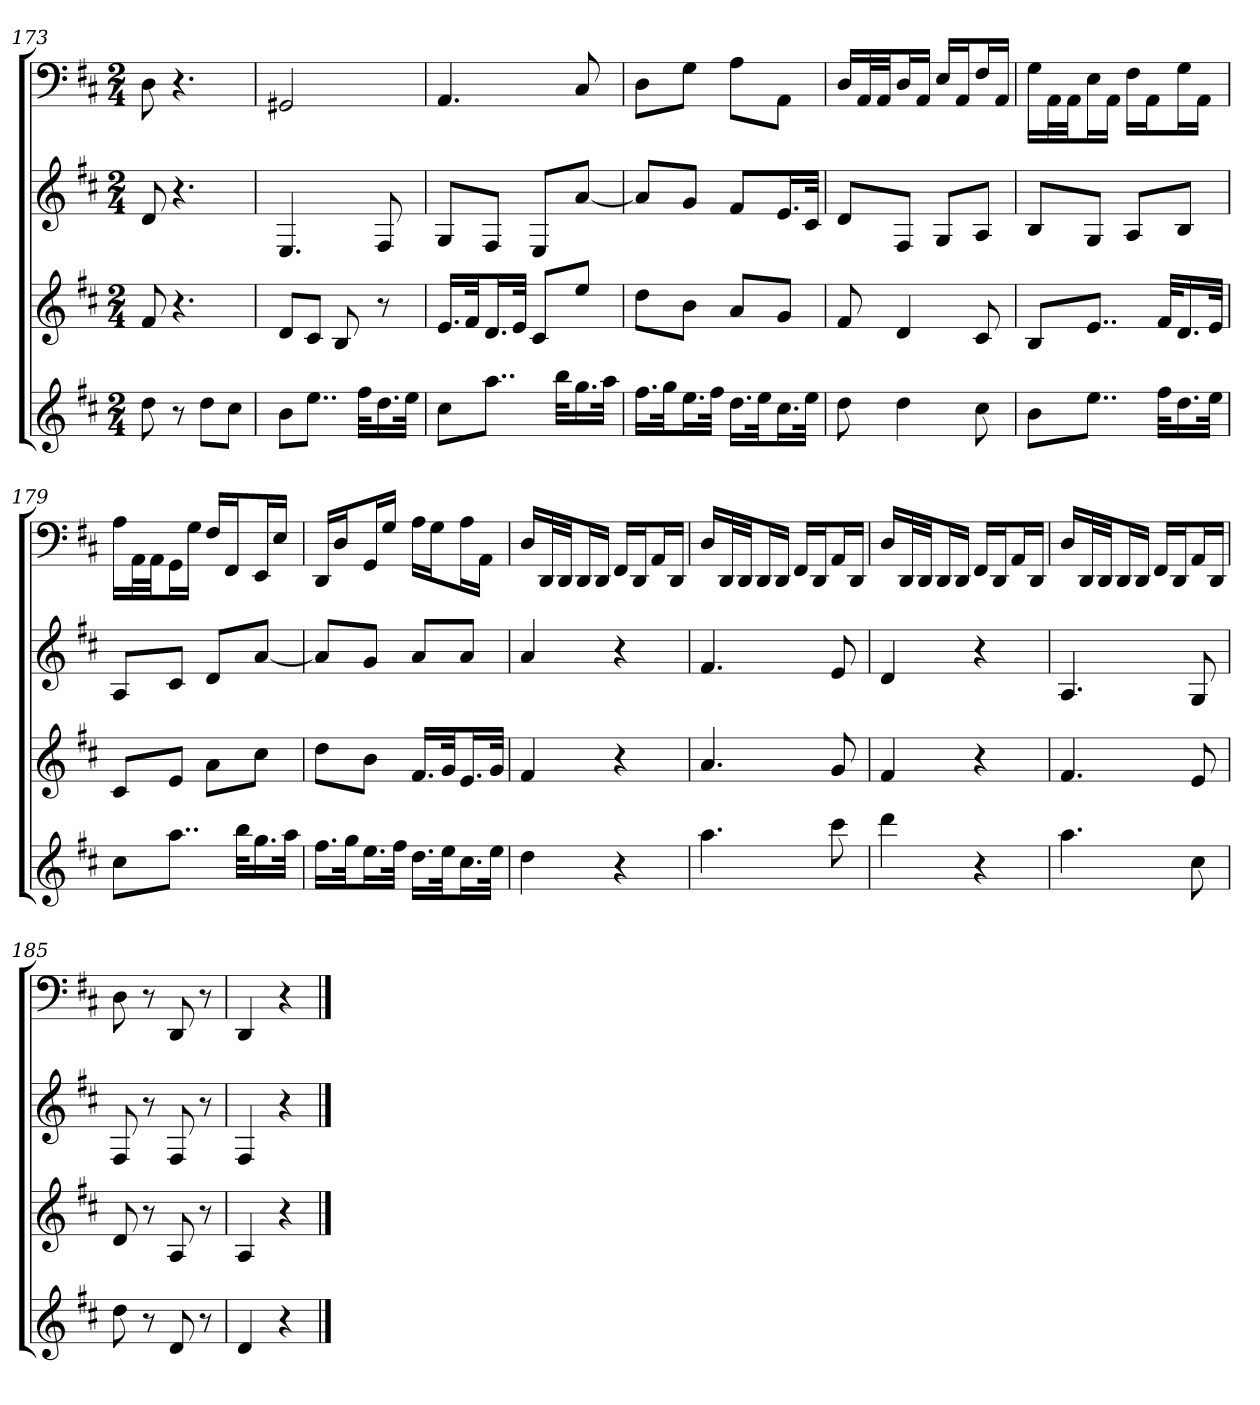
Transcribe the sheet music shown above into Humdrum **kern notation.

**kern	**kern	**kern	**kern
*part4	*part3	*part2	*part1
*staff4	*staff3	*staff2	*staff1
*k[f#c#]	*k[f#c#]	*k[f#c#]	*k[f#c#]
*D:	*D:	*D:	*D:
*M2/4	*M2/4	*M2/4	*M2/4
=173	=173	=173	=173
8dd	8f#	8d	8D
8r	4.r	4.r	4.r
8ddL	.	.	.
8cc#J	.	.	.
=174	=174	=174	=174
8bL	8dL	4.E	2GG#X
8..eeJ	8c#J	.	.
.	8B	.	.
32ff#KLL	.	.	.
16.dd	8r	8F#	.
32eeJJk	.	.	.
=175	=175	=175	=175
8cc#L	16.eLL	8GL	4.AA
.	32f#Jk	.	.
8..aaJ	16.dL	8F#J	.
.	32eJJk	.	.
.	8c#L	8EL	.
32bbKLL	.	.	.
16.gg	8eeJ	[8aJ	8C#
32aaJJk	.	.	.
=176	=176	=176	=176
16.ff#LL	8ddL	8aL]	8DL
32ggJk	.	.	.
16.eeL	8bJ	8gJ	8GJ
32ff#JJk	.	.	.
16.ddLL	8aL	8f#L	8AL
32eeJk	.	.	.
16.cc#L	8gJ	16.eL	8AAJ
32eeJJk	.	32c#JJk	.
=177	=177	=177	=177
8dd	8f#	8dL	16DLL
.	.	.	32AAL
.	.	.	32AAJJ
4dd	4d	8F#J	16DL
.	.	.	16AAJJ
.	.	8GL	16ELL
.	.	.	16AAJ
8cc#	8c#	8AJ	16F#L
.	.	.	16AAJJ
=178	=178	=178	=178
8bL	8BL	8BL	16GLL
.	.	.	32AAL
.	.	.	32AAJJ
8..eeJ	8..eJ	8GJ	16EL
.	.	.	16AAJJ
.	.	8AL	16F#LL
.	.	.	16AAJ
32ff#KLL	32f#KLL	.	.
16.dd	16.d	8BJ	16GL
.	.	.	16AAJJ
32eeJJk	32eJJk	.	.
=179	=179	=179	=179
8cc#L	8c#L	8AL	16ALL
.	.	.	32AAL
.	.	.	32AAJJ
8..aaJ	8eJ	8c#J	16GGL
.	.	.	16GJJ
.	8aL	8dL	16F#LL
.	.	.	16FF#J
32bbKLL	.	.	.
16.gg	8cc#J	[8aJ	16EEL
.	.	.	16EJJ
32aaJJk	.	.	.
=180	=180	=180	=180
16.ff#LL	8ddL	8aL]	16DDLL
.	.	.	16DJ
32ggJk	.	.	.
16.eeL	8bJ	8gJ	16GGL
.	.	.	16GJJ
32ff#JJk	.	.	.
16.ddLL	16.f#LL	8aL	16ALL
.	.	.	16GJ
32eeJk	32gJk	.	.
16.cc#L	16.eL	8aJ	16AL
.	.	.	16AAJJ
32eeJJk	32gJJk	.	.
=181	=181	=181	=181
4dd	4f#	4a	16DLL
.	.	.	32DDL
.	.	.	32DDJJ
.	.	.	16DDL
.	.	.	16DDJJ
4r	4r	4r	16FF#LL
.	.	.	16DDJ
.	.	.	16AAL
.	.	.	16DDJJ
=182	=182	=182	=182
4.aa	4.a	4.f#	16DLL
.	.	.	32DDL
.	.	.	32DDJJ
.	.	.	16DDL
.	.	.	16DDJJ
.	.	.	16FF#LL
.	.	.	16DDJ
8ccc#	8g	8e	16AAL
.	.	.	16DDJJ
=183	=183	=183	=183
4ddd	4f#	4d	16DLL
.	.	.	32DDL
.	.	.	32DDJJ
.	.	.	16DDL
.	.	.	16DDJJ
4r	4r	4r	16FF#LL
.	.	.	16DDJ
.	.	.	16AAL
.	.	.	16DDJJ
=184	=184	=184	=184
4.aa	4.f#	4.A	16DLL
.	.	.	32DDL
.	.	.	32DDJJ
.	.	.	16DDL
.	.	.	16DDJJ
.	.	.	16FF#LL
.	.	.	16DDJ
8cc#	8e	8G	16AAL
.	.	.	16DDJJ
=185	=185	=185	=185
8dd	8d	8F#	8D
8r	8r	8r	8r
8d	8A	8F#	8DD
8r	8r	8r	8r
=186	=186	=186	=186
4d	4A	4F#	4DD
4r	4r	4r	4r
==	==	==	==
*-	*-	*-	*-
